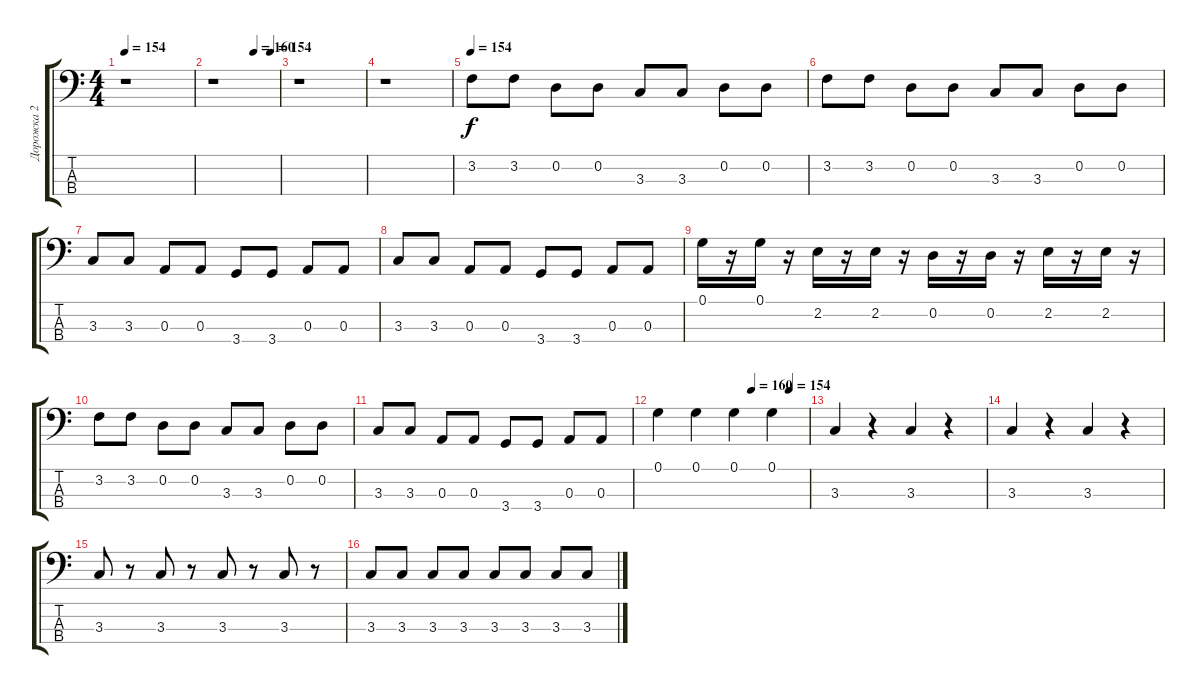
\track ("Дорожка 2" "Дорожка 2") {instrument electricbassfinger}
\staff {score tabs}
\tuning (G2 D2 A1 E1) {hide}
\ts (4 4)
\tempo 154
\clef f4
\ks c
r.1{dy f} |
\tempo (160 0.625)
\tempo (154 0.875)
r.1 |
r.1 |
r.1 |
\tempo 154
3.2.8 3.2.8 0.2.8 0.2.8 3.3.8 3.3.8 0.2.8 0.2.8 |
3.2.8 3.2.8 0.2.8 0.2.8 3.3.8 3.3.8 0.2.8 0.2.8 |
3.3.8 3.3.8 0.3.8 0.3.8 3.4.8 3.4.8 0.3.8 0.3.8 |
3.3.8 3.3.8 0.3.8 0.3.8 3.4.8 3.4.8 0.3.8 0.3.8 |
0.1.16 r.16 0.1.16 r.16 2.2.16 r.16 2.2.16 r.16 0.2.16 r.16 0.2.16 r.16 2.2.16 r.16 2.2.16 r.16 |
3.2.8 3.2.8 0.2.8 0.2.8 3.3.8 3.3.8 0.2.8 0.2.8 |
3.3.8 3.3.8 0.3.8 0.3.8 3.4.8 3.4.8 0.3.8 0.3.8 |
\tempo (160 0.625)
\tempo (154 0.875)
0.1.4 0.1.4 0.1.4 0.1.4 |
3.3.4 r.4 3.3.4 r.4 |
3.3.4 r.4 3.3.4 r.4 |
3.3.8 r.8 3.3.8 r.8 3.3.8 r.8 3.3.8 r.8 |
3.3.8 3.3.8 3.3.8 3.3.8 3.3.8 3.3.8 3.3.8 3.3.8
